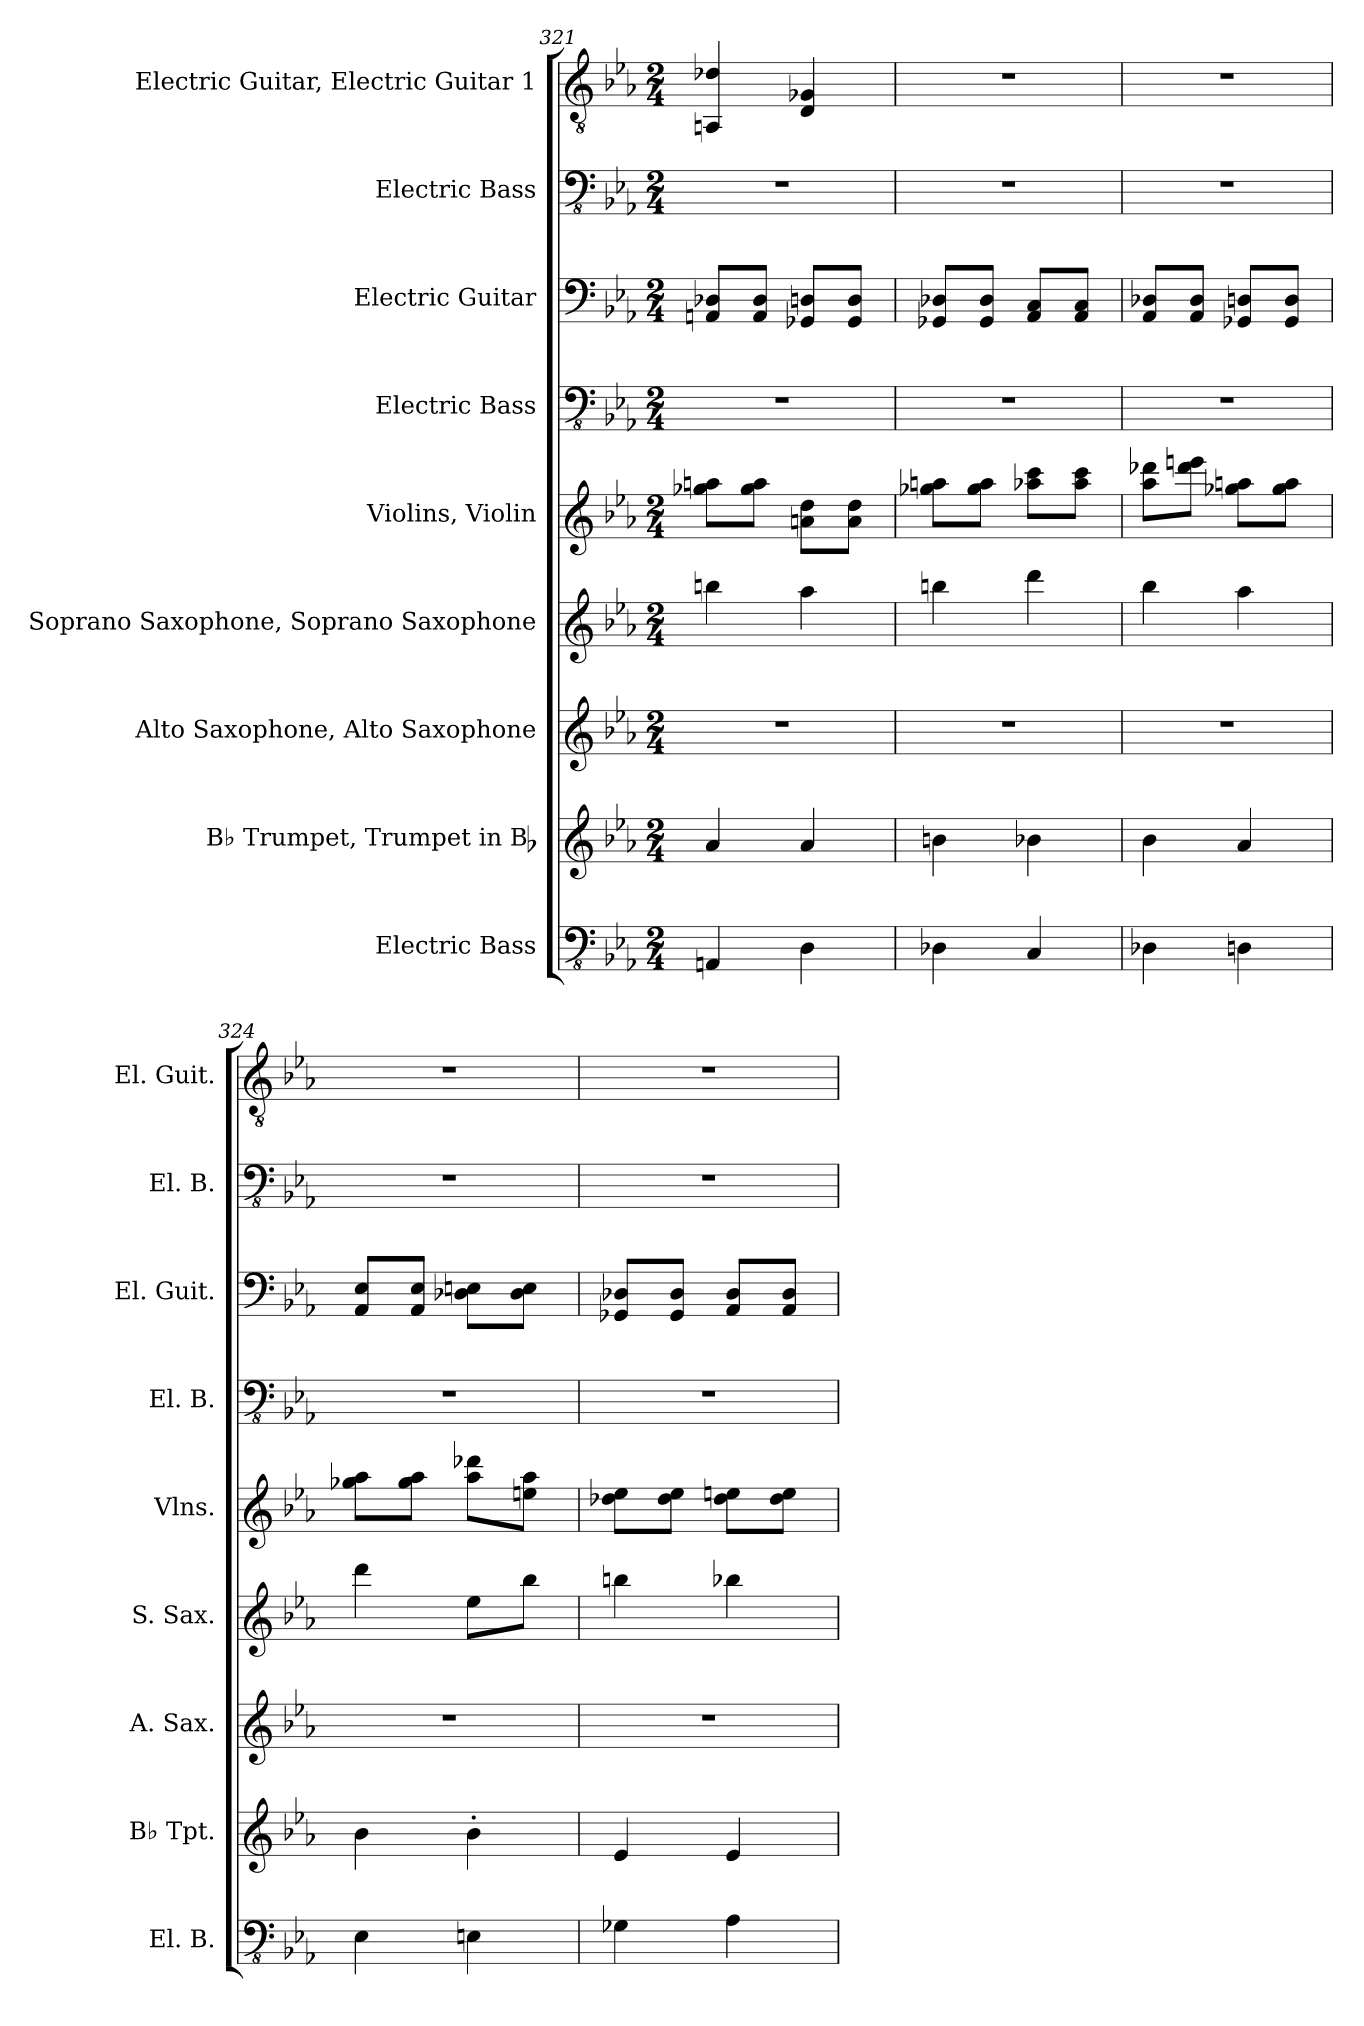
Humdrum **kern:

**kern	**kern	**kern	**kern	**kern	**kern	**kern	**kern	**kern
*part9	*part8	*part7	*part6	*part5	*part4	*part3	*part2	*part1
*staff9	*staff8	*staff7	*staff6	*staff5	*staff4	*staff3	*staff2	*staff1
*I"Electric Bass	*I"B♭ Trumpet, Trumpet in Bb	*I"Alto Saxophone, Alto Saxophone	*I"Soprano Saxophone, Soprano Saxophone	*I"Violins, Violin	*I"Electric Bass	*I"Electric Guitar	*I"Electric Bass	*I"Electric Guitar, Electric Guitar 1
*I'El. B.	*I'B♭ Tpt.	*I'A. Sax.	*I'S. Sax.	*I'Vlns.	*I'El. B.	*I'El. Guit.	*I'El. B.	*I'El. Guit.
*clefFv4	*clefG2	*clefG2	*clefG2	*clefG2	*clefFv4	*clefF4	*clefFv4	*clefGv2
*	*ITrd1c2	*ITrd5c9	*ITrd1c2	*	*	*	*	*
*k[b-e-a-]	*k[b-e-a-d-g-]	*k[b-e-a-d-g-c-]	*k[b-e-a-d-g-]	*k[b-e-a-]	*k[b-e-a-]	*k[b-e-a-]	*k[b-e-a-]	*k[b-e-a-]
*M2/4	*M2/4	*M2/4	*M2/4	*M2/4	*M2/4	*M2/4	*M2/4	*M2/4
=321	=321	=321	=321	=321	=321	=321	=321	=321
4AAAn/	4g-/	2r	4aan\	8gg-X\ 8aan\L	2r	8AAn/ 8D-X/L	2r	4AAn/ 4d-X/
.	.	.	.	8gg-\ 8aa\J	.	8AA/ 8D-/J	.	.
4DD\	4g-/	.	4gg-\	8an\ 8dd\L	.	8GG-X/ 8Dn/L	.	4D/ 4G-X/
.	.	.	.	8a\ 8dd\J	.	8GG-/ 8D/J	.	.
=322	=322	=322	=322	=322	=322	=322	=322	=322
4DD-X\	4an\	2r	4aan\	8gg-X\ 8aan\L	2r	8GG-X/ 8D-X/L	2r	2r
.	.	.	.	8gg-\ 8aa\J	.	8GG-/ 8D-/J	.	.
4CC/	4a-X\	.	4ccc\	8aa-X\ 8ccc\L	.	8AA-/ 8C/L	.	.
.	.	.	.	8aa-\ 8ccc\J	.	8AA-/ 8C/J	.	.
!!LO:PB:g=z
=323	=323	=323	=323	=323	=323	=323	=323	=323
4DD-X\	4a-\	2r	4aa-\	8aa-\ 8ddd-X\L	2r	8AA-/ 8D-X/L	2r	2r
.	.	.	.	8ddd-\ 8eeen\J	.	8AA-/ 8D-/J	.	.
4DDn\	4g-/	.	4gg-\	8gg-X\ 8aan\L	.	8GG-X/ 8Dn/L	.	.
.	.	.	.	8gg-\ 8aa\J	.	8GG-/ 8D/J	.	.
=324	=324	=324	=324	=324	=324	=324	=324	=324
4EE-\	4a-\	2r	4ccc\	8gg-X\ 8aa-\L	2r	8AA-/ 8E-/L	2r	2r
.	.	.	.	8gg-\ 8aa-\J	.	8AA-/ 8E-/J	.	.
4EEn\	4a-'\	.	8dd-\L	8aa-\ 8ddd-X\L	.	8D-X\ 8En\L	.	.
.	.	.	8aa-\J	8een\ 8aa-\J	.	8D-\ 8E\J	.	.
=325	=325	=325	=325	=325	=325	=325	=325	=325
4GG-X\	4d-/	2r	4aan\	8dd-X\ 8ee-\L	2r	8GG-X/ 8D-X/L	2r	2r
.	.	.	.	8dd-\ 8ee-\J	.	8GG-/ 8D-/J	.	.
4AA-\	4d-/	.	4aa-X\	8dd-\ 8een\L	.	8AA-/ 8D-/L	.	.
.	.	.	.	8dd-\ 8ee\J	.	8AA-/ 8D-/J	.	.
=	=	=	=	=	=	=	=	=
*-	*-	*-	*-	*-	*-	*-	*-	*-
